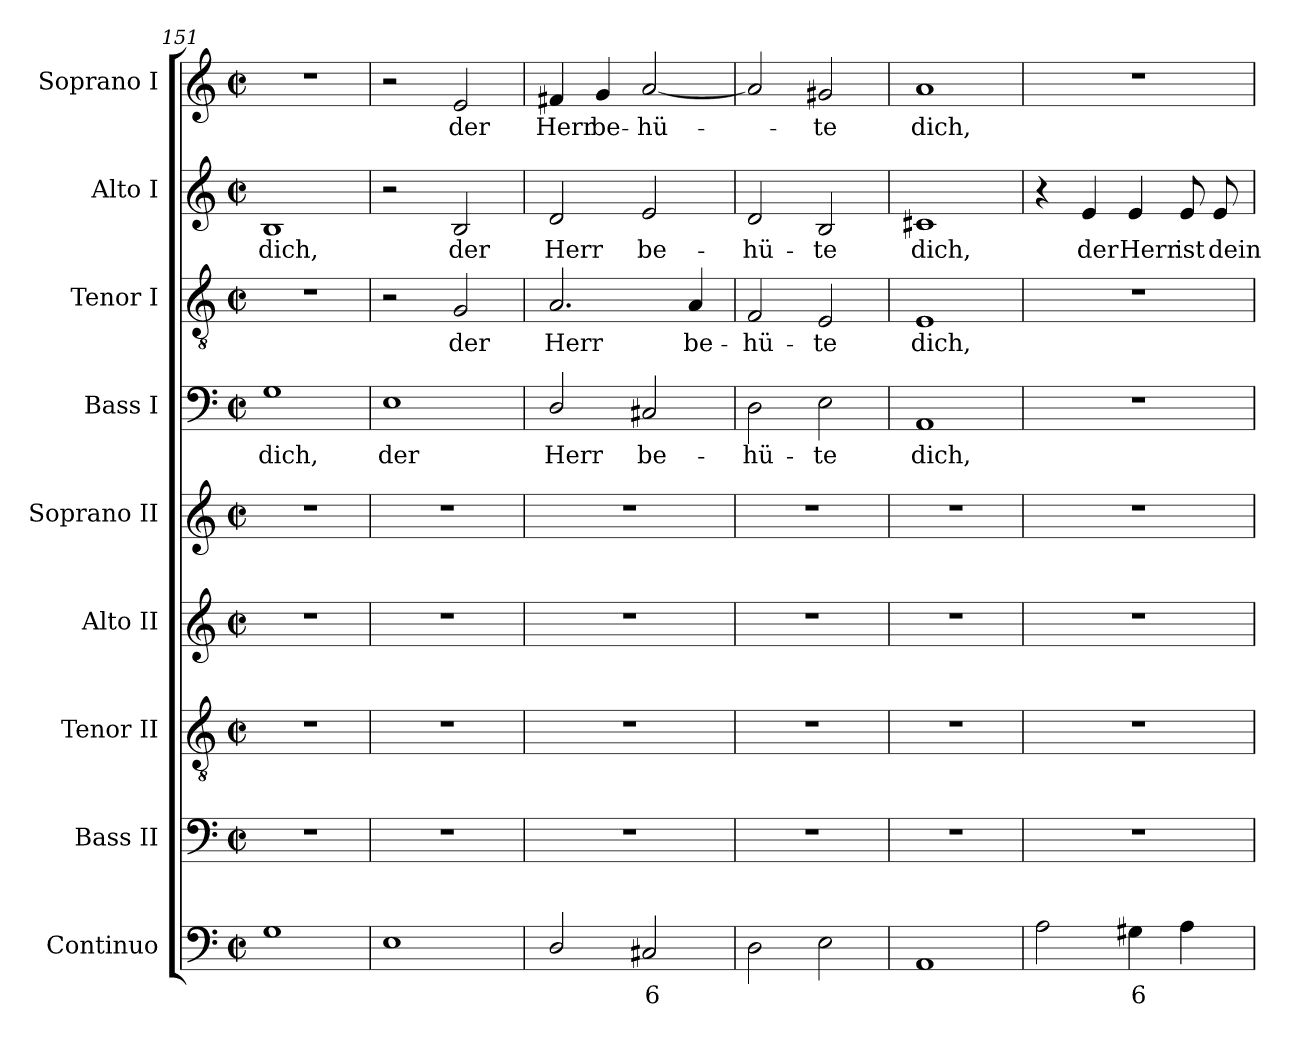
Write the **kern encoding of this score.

**kern	**text	**kern	**kern	**kern	**kern	**kern	**text	**kern	**text	**kern	**text	**kern	**text
*part9	*part9	*part8	*part7	*part6	*part5	*part4	*part4	*part3	*part3	*part2	*part2	*part1	*part1
*staff9	*staff9	*staff8	*staff7	*staff6	*staff5	*staff4	*staff4	*staff3	*staff3	*staff2	*staff2	*staff1	*staff1
*I"Continuo	*	*I"Bass II	*I"Tenor II	*I"Alto II	*I"Soprano II	*I"Bass I	*	*I"Tenor I	*	*I"Alto I	*	*I"Soprano I	*
*	*	*I'B	*I'T	*I'A	*I'S	*I'B	*	*I'T	*	*I'A	*	*I'S	*
*clefF4	*	*clefF4	*clefGv2	*clefG2	*clefG2	*clefF4	*	*clefGv2	*	*clefG2	*	*clefG2	*
*k[]	*	*k[]	*k[]	*k[]	*k[]	*k[]	*	*k[]	*	*k[]	*	*k[]	*
*C:	*	*C:	*C:	*C:	*C:	*C:	*	*C:	*	*C:	*	*C:	*
*M2/2	*	*M2/2	*M2/2	*M2/2	*M2/2	*M2/2	*	*M2/2	*	*M2/2	*	*M2/2	*
*met(c|)	*	*met(c|)	*met(c|)	*met(c|)	*met(c|)	*met(c|)	*	*met(c|)	*	*met(c|)	*	*met(c|)	*
=151	=151	=151	=151	=151	=151	=151	=151	=151	=151	=151	=151	=151	=151
!	!	!	!	!	!	!	!LO:LY:b	!	!	!	!LO:LY:b	!	!
1G	.	1r	1r	1r	1r	1G	dich,	1r	.	1B	dich,	1r	.
=152	=152	=152	=152	=152	=152	=152	=152	=152	=152	=152	=152	=152	=152
!	!	!	!	!	!	!	!LO:LY:b	!	!	!	!	!	!
1E	.	1r	1r	1r	1r	1E	der	2r	.	2r	.	2r	.
!	!	!	!	!	!	!	!	!	!LO:LY:b	!	!LO:LY:b	!	!LO:LY:b
.	.	.	.	.	.	.	.	2G	der	2B	der	2e	der
=153	=153	=153	=153	=153	=153	=153	=153	=153	=153	=153	=153	=153	=153
!	!	!	!	!	!	!	!LO:LY:b	!	!LO:LY:b	!	!LO:LY:b	!	!LO:LY:b
2D/	.	1r	1r	1r	1r	2D/	Herr	2.A	Herr	2d	Herr	4f#X	Herr
!	!	!	!	!	!	!	!	!	!	!	!	!	!LO:LY:b
.	.	.	.	.	.	.	.	.	.	.	.	4g	be-
!	!LO:LY:b	!	!	!	!	!	!LO:LY:b	!	!	!	!LO:LY:b	!	!LO:LY:b
2C#X	6	.	.	.	.	2C#X	be-	.	.	2e	be-	[2a	-hü-
!	!	!	!	!	!	!	!	!	!LO:LY:b	!	!	!	!
.	.	.	.	.	.	.	.	4A	be-	.	.	.	.
=154	=154	=154	=154	=154	=154	=154	=154	=154	=154	=154	=154	=154	=154
!	!	!	!	!	!	!	!LO:LY:b	!	!LO:LY:b	!	!LO:LY:b	!	!
2D	.	1r	1r	1r	1r	2D	-hü-	2F	-hü-	2d	-hü-	2a]	.
!	!	!	!	!	!	!	!LO:LY:b	!	!LO:LY:b	!	!LO:LY:b	!	!LO:LY:b
2E	.	.	.	.	.	2E	-te	2E	-te	2B	-te	2g#X	te
=155	=155	=155	=155	=155	=155	=155	=155	=155	=155	=155	=155	=155	=155
!	!	!	!	!	!	!	!LO:LY:b	!	!LO:LY:b	!	!LO:LY:b	!	!LO:LY:b
1AA	.	1r	1r	1r	1r	1AA	dich,	1E	dich,	1c#X	dich,	1a	dich,
=156	=156	=156	=156	=156	=156	=156	=156	=156	=156	=156	=156	=156	=156
2A	.	1r	1r	1r	1r	1r	.	1r	.	4r	.	1r	.
!	!	!	!	!	!	!	!	!	!	!	!LO:LY:b	!	!
.	.	.	.	.	.	.	.	.	.	4e	der	.	.
!	!LO:LY:b	!	!	!	!	!	!	!	!	!	!LO:LY:b	!	!
4G#X	6	.	.	.	.	.	.	.	.	4e	Herr	.	.
!	!	!	!	!	!	!	!	!	!	!	!LO:LY:b	!	!
4A	.	.	.	.	.	.	.	.	.	8e	ist	.	.
!	!	!	!	!	!	!	!	!	!	!	!LO:LY:b	!	!
.	.	.	.	.	.	.	.	.	.	8e	dein	.	.
=	=	=	=	=	=	=	=	=	=	=	=	=	=
*-	*-	*-	*-	*-	*-	*-	*-	*-	*-	*-	*-	*-	*-
